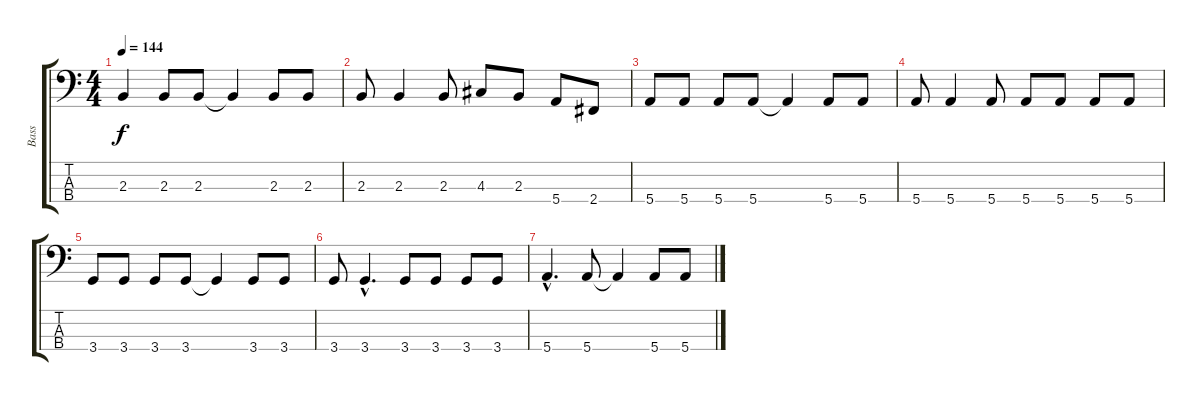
\track ("Bass" "Bass") {instrument electricbasspick}
\staff {score tabs}
\tuning (G2 D2 A1 E1) {hide}
\ts (4 4)
\tempo 144
\clef f4
\ks c
2.3.4{dy f} 2.3.8 2.3.8 2.3{t}.4 2.3.8 2.3.8 |
2.3.8{volume 0} 2.3.4 2.3.8 4.3.8 2.3.8 5.4.8 2.4.8 |
5.4.8 5.4.8 5.4.8 5.4.8 5.4{t}.4 5.4.8 5.4.8 |
5.4.8 5.4.4 5.4.8 5.4.8 5.4.8 5.4.8 5.4.8 |
3.4.8 3.4.8 3.4.8 3.4.8 3.4{t}.4 3.4.8 3.4.8 |
3.4.8 3.4{hac}.4{d} 3.4.8 3.4.8 3.4.8 3.4.8 |
5.4{hac}.4{d volume 0} 5.4.8 5.4{t}.4 5.4.8 5.4.8
